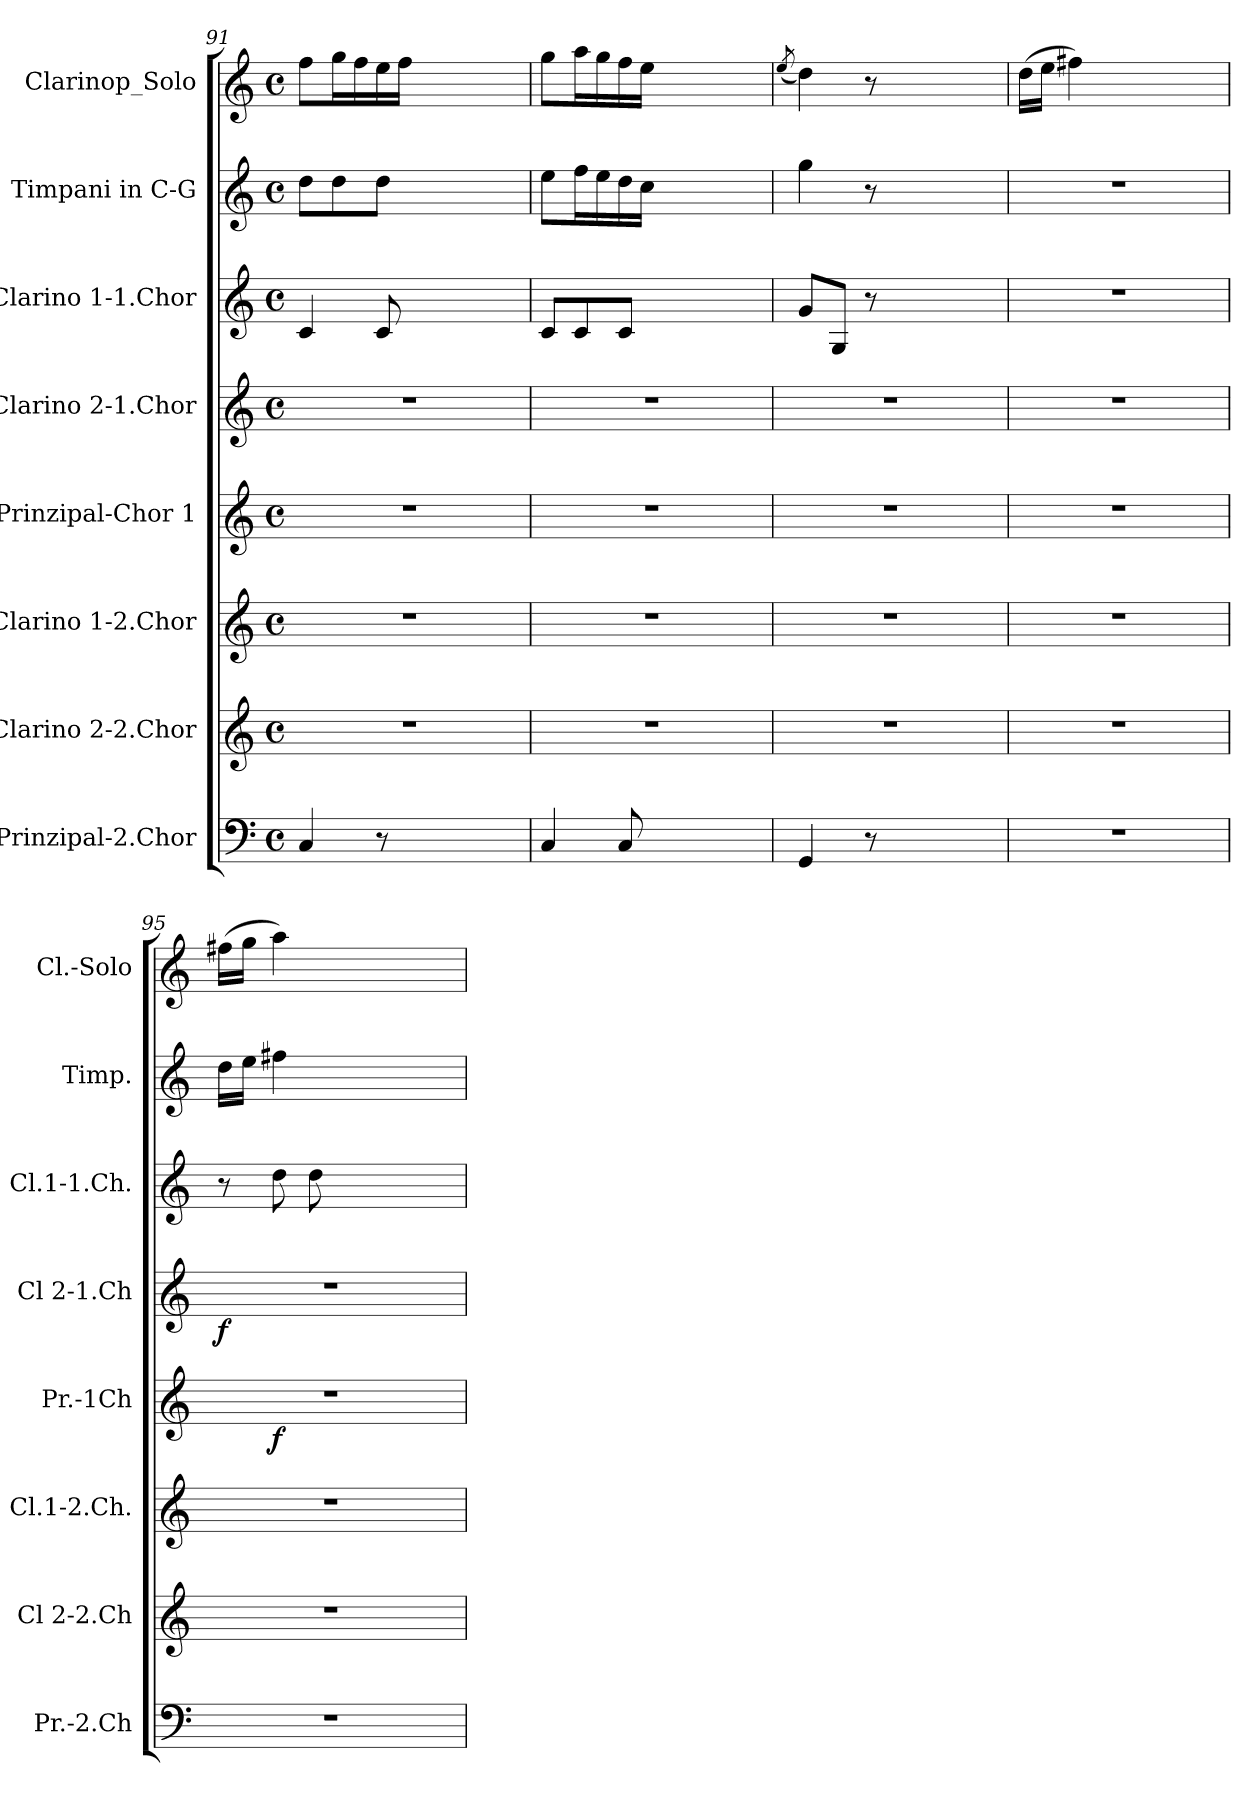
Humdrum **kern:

**kern	**kern	**kern	**kern	**dynam	**kern	**dynam	**kern	**kern	**kern
*part8	*part7	*part6	*part5	*part5	*part4	*part4	*part3	*part2	*part1
*staff8	*staff7	*staff6	*staff5	*staff5	*staff4	*staff4	*staff3	*staff2	*staff1
*I"Prinzipal-2.Chor	*I"Clarino 2-2.Chor	*I"Clarino 1-2.Chor	*I"Prinzipal-Chor 1	*	*I"Clarino 2-1.Chor	*	*I"Clarino 1-1.Chor	*I"Timpani in C-G	*I"Clarinop_Solo
*I'Pr.-2.Ch	*I'Cl 2-2.Ch	*I'Cl.1-2.Ch.	*I'Pr.-1Ch	*	*I'Cl 2-1.Ch	*	*I'Cl.1-1.Ch.	*I'Timp.	*I'Cl.-Solo
*clefF4	*clefG2	*clefG2	*clefG2	*	*clefG2	*	*clefG2	*clefG2	*clefG2
*	*	*ITrd1c2	*ITrd1c2	*	*	*	*ITrd1c2	*ITrd1c2	*
*k[]	*k[]	*k[b-e-]	*k[b-e-]	*	*k[]	*	*k[b-e-]	*k[b-e-]	*k[]
*C:	*C:	*B-:	*B-:	*	*C:	*	*B-:	*B-:	*C:
*M4/4	*M4/4	*M4/4	*M4/4	*	*M4/4	*	*M4/4	*M4/4	*M4/4
*met(c)	*met(c)	*met(c)	*met(c)	*	*met(c)	*	*met(c)	*met(c)	*met(c)
=91	=91	=91	=91	=91	=91	=91	=91	=91	=91
4C	1r	1r	1r	.	1r	.	4B-	8ccL	8ffL
.	.	.	.	.	.	.	.	8cc	16ggL
.	.	.	.	.	.	.	.	.	16ff
8r	.	.	.	.	.	.	8B-	8ccJ	16ee
.	.	.	.	.	.	.	.	.	16ffJJ
2ryy	.	.	.	.	.	.	2ryy	2ryy	2ryy
8ryy	.	.	.	.	.	.	8ryy	8ryy	8ryy
=92	=92	=92	=92	=92	=92	=92	=92	=92	=92
4C	1r	1r	1r	.	1r	.	8B-L	8ddL	8ggL
.	.	.	.	.	.	.	8B-	16ee-L	16aaL
.	.	.	.	.	.	.	.	16dd	16gg
8C	.	.	.	.	.	.	8B-J	16cc	16ff
.	.	.	.	.	.	.	.	16b-JJ	16eeJJ
2ryy	.	.	.	.	.	.	2ryy	2ryy	2ryy
8ryy	.	.	.	.	.	.	8ryy	8ryy	8ryy
!!LO:LB:g=z
=93	=93	=93	=93	=93	=93	=93	=93	=93	=93
.	.	.	.	.	.	.	.	.	(>8qee
4GG	1r	1r	1r	.	1r	.	8fL	4ff	4dd)
.	.	.	.	.	.	.	8FJ	.	.
8r	.	.	.	.	.	.	8r	8r	8r
2ryy	.	.	.	.	.	.	2ryy	2ryy	2ryy
8ryy	.	.	.	.	.	.	8ryy	8ryy	8ryy
=94	=94	=94	=94	=94	=94	=94	=94	=94	=94
1r	1r	1r	1r	.	1r	.	1r	1r	(>16ddLL
.	.	.	.	.	.	.	.	.	16eeJJ
.	.	.	.	.	.	.	.	.	4ff#X)
.	.	.	.	.	.	.	.	.	2ryy
.	.	.	.	.	.	.	.	.	8ryy
=95	=95	=95	=95	=95	=95	=95	=95	=95	=95
!	!	!	!	!	!	!LO:DY:b	!	!	!
*	*	*	*^	*	*	*	*	*	*
1r	1r	1r	1r	8ryy	.	1r	f	8r	16ccLL	(>16ff#XLL
.	.	.	.	.	.	.	.	.	16ddJJ	16ggJJ
!	!	!	!	!	!LO:DY:b	!	!	!	!	!
.	.	.	.	2..ryy	f	.	.	8cc	4een	4aa)
.	.	.	.	.	.	.	.	8cc	.	.
.	.	.	.	.	.	.	.	2ryy	2ryy	2ryy
.	.	.	.	.	.	.	.	8ryy	8ryy	8ryy
*	*	*	*v	*v	*	*	*	*	*	*
=	=	=	=	=	=	=	=	=	=
*-	*-	*-	*-	*-	*-	*-	*-	*-	*-
